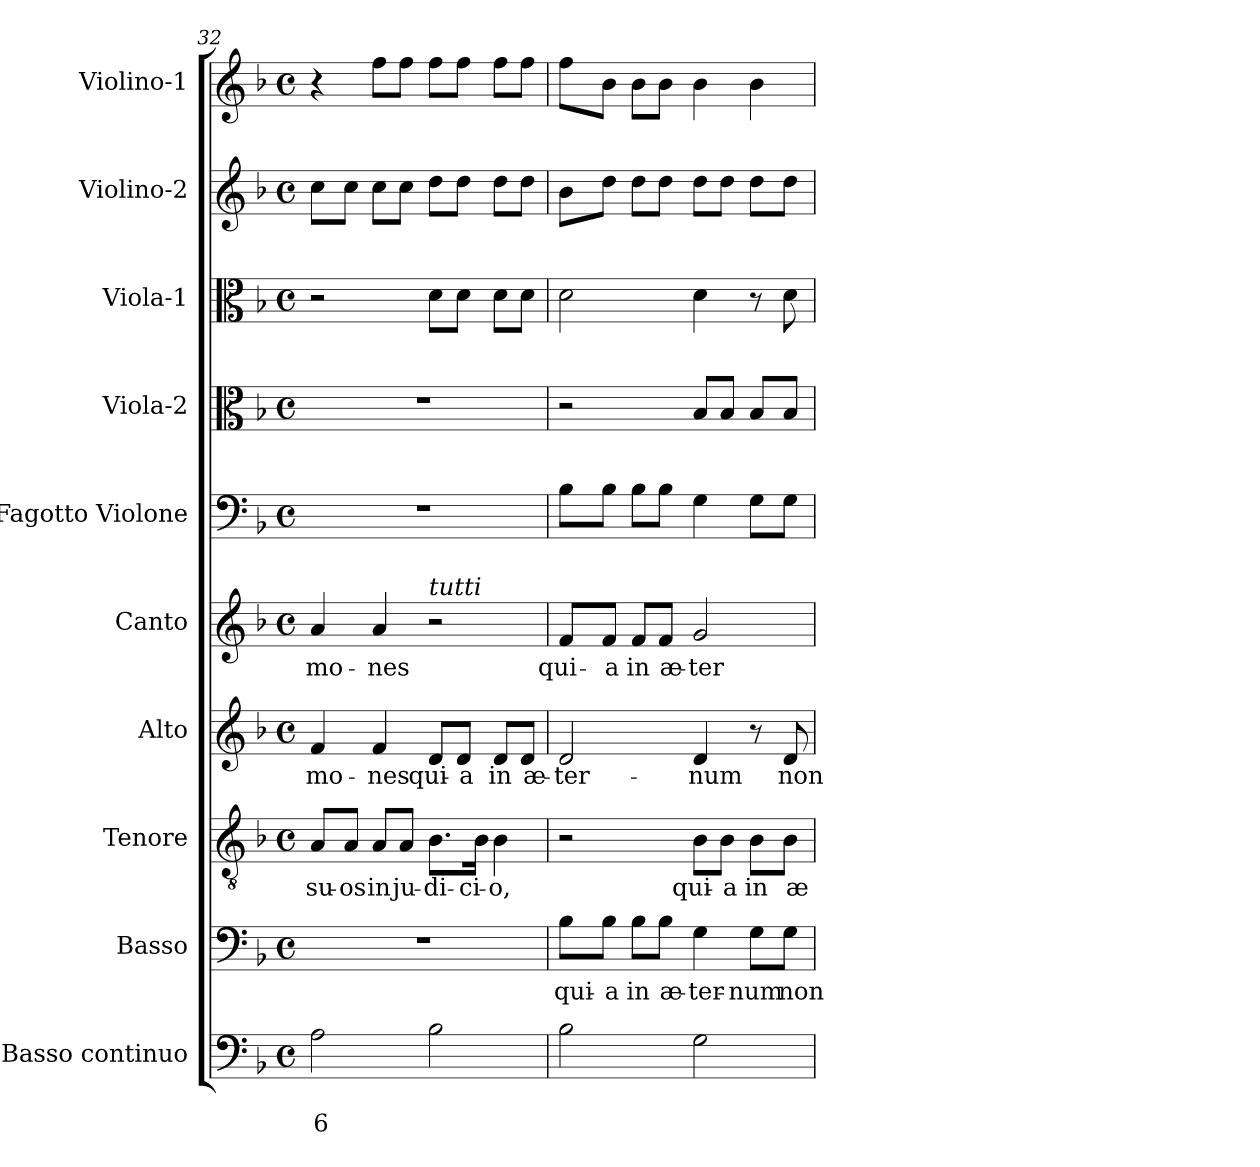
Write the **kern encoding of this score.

**kern	**text	**text	**kern	**text	**kern	**text	**kern	**text	**kern	**text	**kern	**kern	**kern	**kern	**kern
*part10	*part10	*part10	*part9	*part9	*part8	*part8	*part7	*part7	*part6	*part6	*part5	*part4	*part3	*part2	*part1
*staff10	*staff10	*staff10	*staff9	*staff9	*staff8	*staff8	*staff7	*staff7	*staff6	*staff6	*staff5	*staff4	*staff3	*staff2	*staff1
*I"Basso continuo	*	*	*I"Basso	*	*I"Tenore	*	*I"Alto	*	*I"Canto	*	*I"Fagotto Violone	*I"Viola-2	*I"Viola-1	*I"Violino-2	*I"Violino-1
*I'BC	*	*	*I'B	*	*I'T	*	*I'A	*	*I'C	*	*I'Fg	*I'Va2	*I'Va1	*I'Vi2	*I'Vi1
*clefF4	*	*	*clefF4	*	*clefGv2	*	*clefG2	*	*clefG2	*	*clefF4	*clefC3	*clefC3	*clefG2	*clefG2
*k[b-]	*	*	*k[b-]	*	*k[b-]	*	*k[b-]	*	*k[b-]	*	*k[b-]	*k[b-]	*k[b-]	*k[b-]	*k[b-]
*F:	*	*	*F:	*	*F:	*	*F:	*	*F:	*	*F:	*F:	*F:	*F:	*F:
*M4/4	*	*	*M4/4	*	*M4/4	*	*M4/4	*	*M4/4	*	*M4/4	*M4/4	*M4/4	*M4/4	*M4/4
*met(c)	*	*	*met(c)	*	*met(c)	*	*met(c)	*	*met(c)	*	*met(c)	*met(c)	*met(c)	*met(c)	*met(c)
=32	=32	=32	=32	=32	=32	=32	=32	=32	=32	=32	=32	=32	=32	=32	=32
!	!	!LO:LY:b	!	!	!	!	!	!	!	!	!	!	!	!	!
!	!	!	!	!	!	!LO:LY:b	!	!	!	!	!	!	!	!	!
!	!	!	!	!	!	!	!	!LO:LY:b	!	!	!	!	!	!	!
!	!	!	!	!	!	!	!	!	!	!LO:LY:b	!	!	!	!	!
2A\	.	6	1r	.	8A/L	su-	4f/	-mo-	4a/	-mo-	1r	1r	2r	8cc\L	4r
!	!	!	!	!	!	!LO:LY:b	!	!	!	!	!	!	!	!	!
.	.	.	.	.	8A/J	-os	.	.	.	.	.	.	.	8cc\J	.
!	!	!	!	!	!	!LO:LY:b	!	!	!	!	!	!	!	!	!
!	!	!	!	!	!	!	!	!LO:LY:b	!	!	!	!	!	!	!
!	!	!	!	!	!	!	!	!	!	!LO:LY:b	!	!	!	!	!
.	.	.	.	.	8A/L	in	4f/	-nes	4a/	-nes	.	.	.	8cc\L	8ff\L
!	!	!	!	!	!	!LO:LY:b	!	!	!	!	!	!	!	!	!
.	.	.	.	.	8A/J	ju-	.	.	.	.	.	.	.	8cc\J	8ff\J
!	!	!	!	!	!	!LO:LY:b	!	!	!	!	!	!	!	!	!
!	!	!	!	!	!	!	!	!	!LO:TX:a:i:t=tutti	!	!	!	!	!	!
!	!	!	!	!	!	!	!	!LO:LY:b	!	!	!	!	!	!	!
2B-\	.	.	.	.	8.B-\L	-di-	8d/L	qui-	2r	.	.	.	8d\L	8dd\L	8ff\L
!	!	!	!	!	!	!	!	!LO:LY:b	!	!	!	!	!	!	!
.	.	.	.	.	.	.	8d/J	-a	.	.	.	.	8d\J	8dd\J	8ff\J
!	!	!	!	!	!	!LO:LY:b	!	!	!	!	!	!	!	!	!
.	.	.	.	.	16B-\Jk	-ci-	.	.	.	.	.	.	.	.	.
!	!	!	!	!	!	!LO:LY:b	!	!	!	!	!	!	!	!	!
!	!	!	!	!	!	!	!	!LO:LY:b	!	!	!	!	!	!	!
.	.	.	.	.	4B-\	-o,	8d/L	in	.	.	.	.	8d\L	8dd\L	8ff\L
!	!	!	!	!	!	!	!	!LO:LY:b	!	!	!	!	!	!	!
.	.	.	.	.	.	.	8d/J	æ-	.	.	.	.	8d\J	8dd\J	8ff\J
=33	=33	=33	=33	=33	=33	=33	=33	=33	=33	=33	=33	=33	=33	=33	=33
!	!	!	!	!LO:LY:b	!	!	!	!	!	!	!	!	!	!	!
!	!	!	!	!	!	!	!	!LO:LY:b	!	!	!	!	!	!	!
!	!	!	!	!	!	!	!	!	!	!LO:LY:b	!	!	!	!	!
2B-\	.	.	8B-\L	qui-	2r	.	2d/	-ter-	8f/L	qui-	8B-\L	2r	2d\	8b-\L	8ff\L
!	!	!	!	!LO:LY:b	!	!	!	!	!	!	!	!	!	!	!
!	!	!	!	!	!	!	!	!	!	!LO:LY:b	!	!	!	!	!
.	.	.	8B-\J	-a	.	.	.	.	8f/J	-a	8B-\J	.	.	8dd\J	8b-\J
!	!	!	!	!LO:LY:b	!	!	!	!	!	!	!	!	!	!	!
!	!	!	!	!	!	!	!	!	!	!LO:LY:b	!	!	!	!	!
.	.	.	8B-\L	in	.	.	.	.	8f/L	in	8B-\L	.	.	8dd\L	8b-\L
!	!	!	!	!LO:LY:b	!	!	!	!	!	!	!	!	!	!	!
!	!	!	!	!	!	!	!	!	!	!LO:LY:b	!	!	!	!	!
.	.	.	8B-\J	æ-	.	.	.	.	8f/J	æ-	8B-\J	.	.	8dd\J	8b-\J
!	!	!	!	!LO:LY:b	!	!	!	!	!	!	!	!	!	!	!
!	!	!	!	!	!	!LO:LY:b	!	!	!	!	!	!	!	!	!
!	!	!	!	!	!	!	!	!LO:LY:b	!	!	!	!	!	!	!
!	!	!	!	!	!	!	!	!	!	!LO:LY:b	!	!	!	!	!
2G\	.	.	4G\	-ter-	8B-\L	qui-	4d/	-num	2g/	-ter-	4G\	8B-/L	4d\	8dd\L	4b-\
!	!	!	!	!	!	!LO:LY:b	!	!	!	!	!	!	!	!	!
.	.	.	.	.	8B-\J	-a	.	.	.	.	.	8B-/J	.	8dd\J	.
!	!	!	!	!LO:LY:b	!	!	!	!	!	!	!	!	!	!	!
!	!	!	!	!	!	!LO:LY:b	!	!	!	!	!	!	!	!	!
.	.	.	8G\L	-num	8B-\L	in	8r	.	.	.	8G\L	8B-/L	8r	8dd\L	4b-\
!	!	!	!	!LO:LY:b	!	!	!	!	!	!	!	!	!	!	!
!	!	!	!	!	!	!LO:LY:b	!	!	!	!	!	!	!	!	!
!	!	!	!	!	!	!	!	!LO:LY:b	!	!	!	!	!	!	!
.	.	.	8G\J	non	8B-\J	æ-	8d/	non	.	.	8G\J	8B-/J	8d\	8dd\J	.
=	=	=	=	=	=	=	=	=	=	=	=	=	=	=	=
*-	*-	*-	*-	*-	*-	*-	*-	*-	*-	*-	*-	*-	*-	*-	*-
